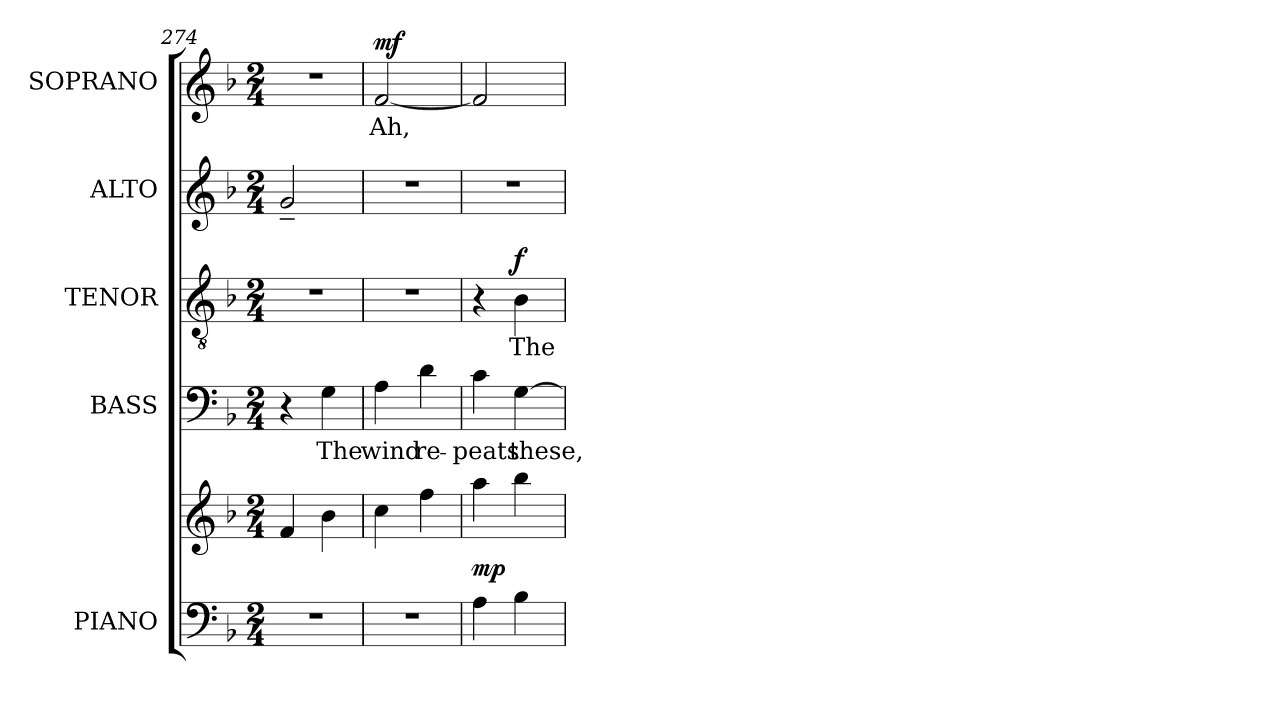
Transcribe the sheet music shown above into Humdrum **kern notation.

**kern	**kern	**dynam	**kern	**text	**kern	**text	**dynam	**kern	**kern	**text	**dynam
*part5	*part5	*part5	*part4	*part4	*part3	*part3	*part3	*part2	*part1	*part1	*part1
*staff6	*staff5	*staff5/6	*staff4	*staff4	*staff3	*staff3	*staff3	*staff2	*staff1	*staff1	*staff1
*I"PIANO	*	*	*I"BASS	*	*I"TENOR	*	*	*I"ALTO	*I"SOPRANO	*	*
*I'PNO.	*	*	*I'B.	*	*I'T.	*	*	*I'A.	*I'S.	*	*
*clefF4	*clefG2	*	*clefF4	*	*clefGv2	*	*	*clefG2	*clefG2	*	*
*	*	*	*	*	*ITrd7c12	*	*	*	*	*	*
*k[b-]	*k[b-]	*	*k[b-]	*	*k[b-]	*	*	*k[b-]	*k[b-]	*	*
*F:	*F:	*	*F:	*	*F:	*	*	*F:	*F:	*	*
*M2/4	*M2/4	*	*M2/4	*	*M2/4	*	*	*M2/4	*M2/4	*	*
=274	=274	=274	=274	=274	=274	=274	=274	=274	=274	=274	=274
!LO:N:vis=1	!	!	!	!	!LO:N:vis=1	!	!	!	!LO:N:vis=1	!	!
2r	4fi/	.	4r	.	2r	.	.	2g~i/	2r	.	.
!	!	!	!	!LO:LY:b:color=#000000	!	!	!	!	!	!	!
.	4b-i\	.	4Gi\	The	.	.	.	.	.	.	.
=275	=275	=275	=275	=275	=275	=275	=275	=275	=275	=275	=275
!LO:N:vis=1	!	!	!	!	!	!	!	!	!	!	!
!	!	!	!	!LO:LY:b:color=#000000	!LO:N:vis=1	!	!	!LO:N:vis=1	!	!	!
!	!	!	!	!	!	!	!	!	!	!LO:LY:b:color=#000000	!
2r	4cci\	.	4Ai\	wind	2r	.	.	2r	[2fi/	Ah,	mf
!	!	!	!	!LO:LY:b:color=#000000	!	!	!	!	!	!	!
.	4ffi\	.	4di\	re-	.	.	.	.	.	.	.
=276	=276	=276	=276	=276	=276	=276	=276	=276	=276	=276	=276
!	!	!	!	!LO:LY:b:color=#000000	!	!	!	!LO:N:vis=1	!	!	!
4Ai\	4aai\	mp	4ci\	-peats	4r	.	.	2r	2fi/]	.	.
!	!	!	!	!LO:LY:b:color=#000000	!	!	!	!	!	!	!
!	!	!	!	!	!	!LO:LY:b:color=#000000	!	!	!	!	!
4B-i\	4bb-i\	.	[4Gi\	these,	4BB-i\	The	f	.	.	.	.
=	=	=	=	=	=	=	=	=	=	=	=
*-	*-	*-	*-	*-	*-	*-	*-	*-	*-	*-	*-
